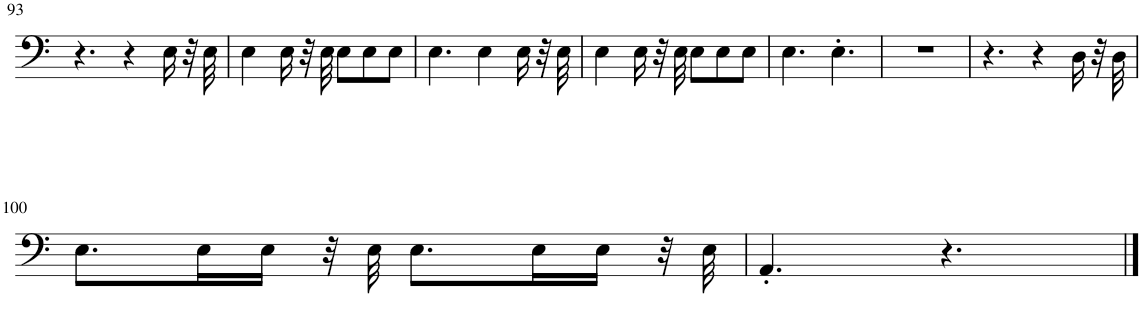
**kern
*part1
*staff1
*I"Bajo
*I'B.
!!LO:PB:g=z
*clefF4
*k[]
*M6/8
=93
4.r
4r
16E\
32r
32E\
=94
4E\
16E\
32r
32E\
8E\L
8E\
8E\J
=95
4.E\
4E\
16E\
32r
32E\
=96
4E\
16E\
32r
32E\
8E\L
8E\
8E\J
=97
4.E\
4.E'\
=98
2.r
=99
4.r
4r
16D\
32r
32D\
!!LO:LB:g=z
=100
8.E\L
16E\L
16E\JJ
32r
32E\
8.E\L
16E\L
16E\JJ
32r
32E\
=101
4.AA'/
4.r
==
*-
